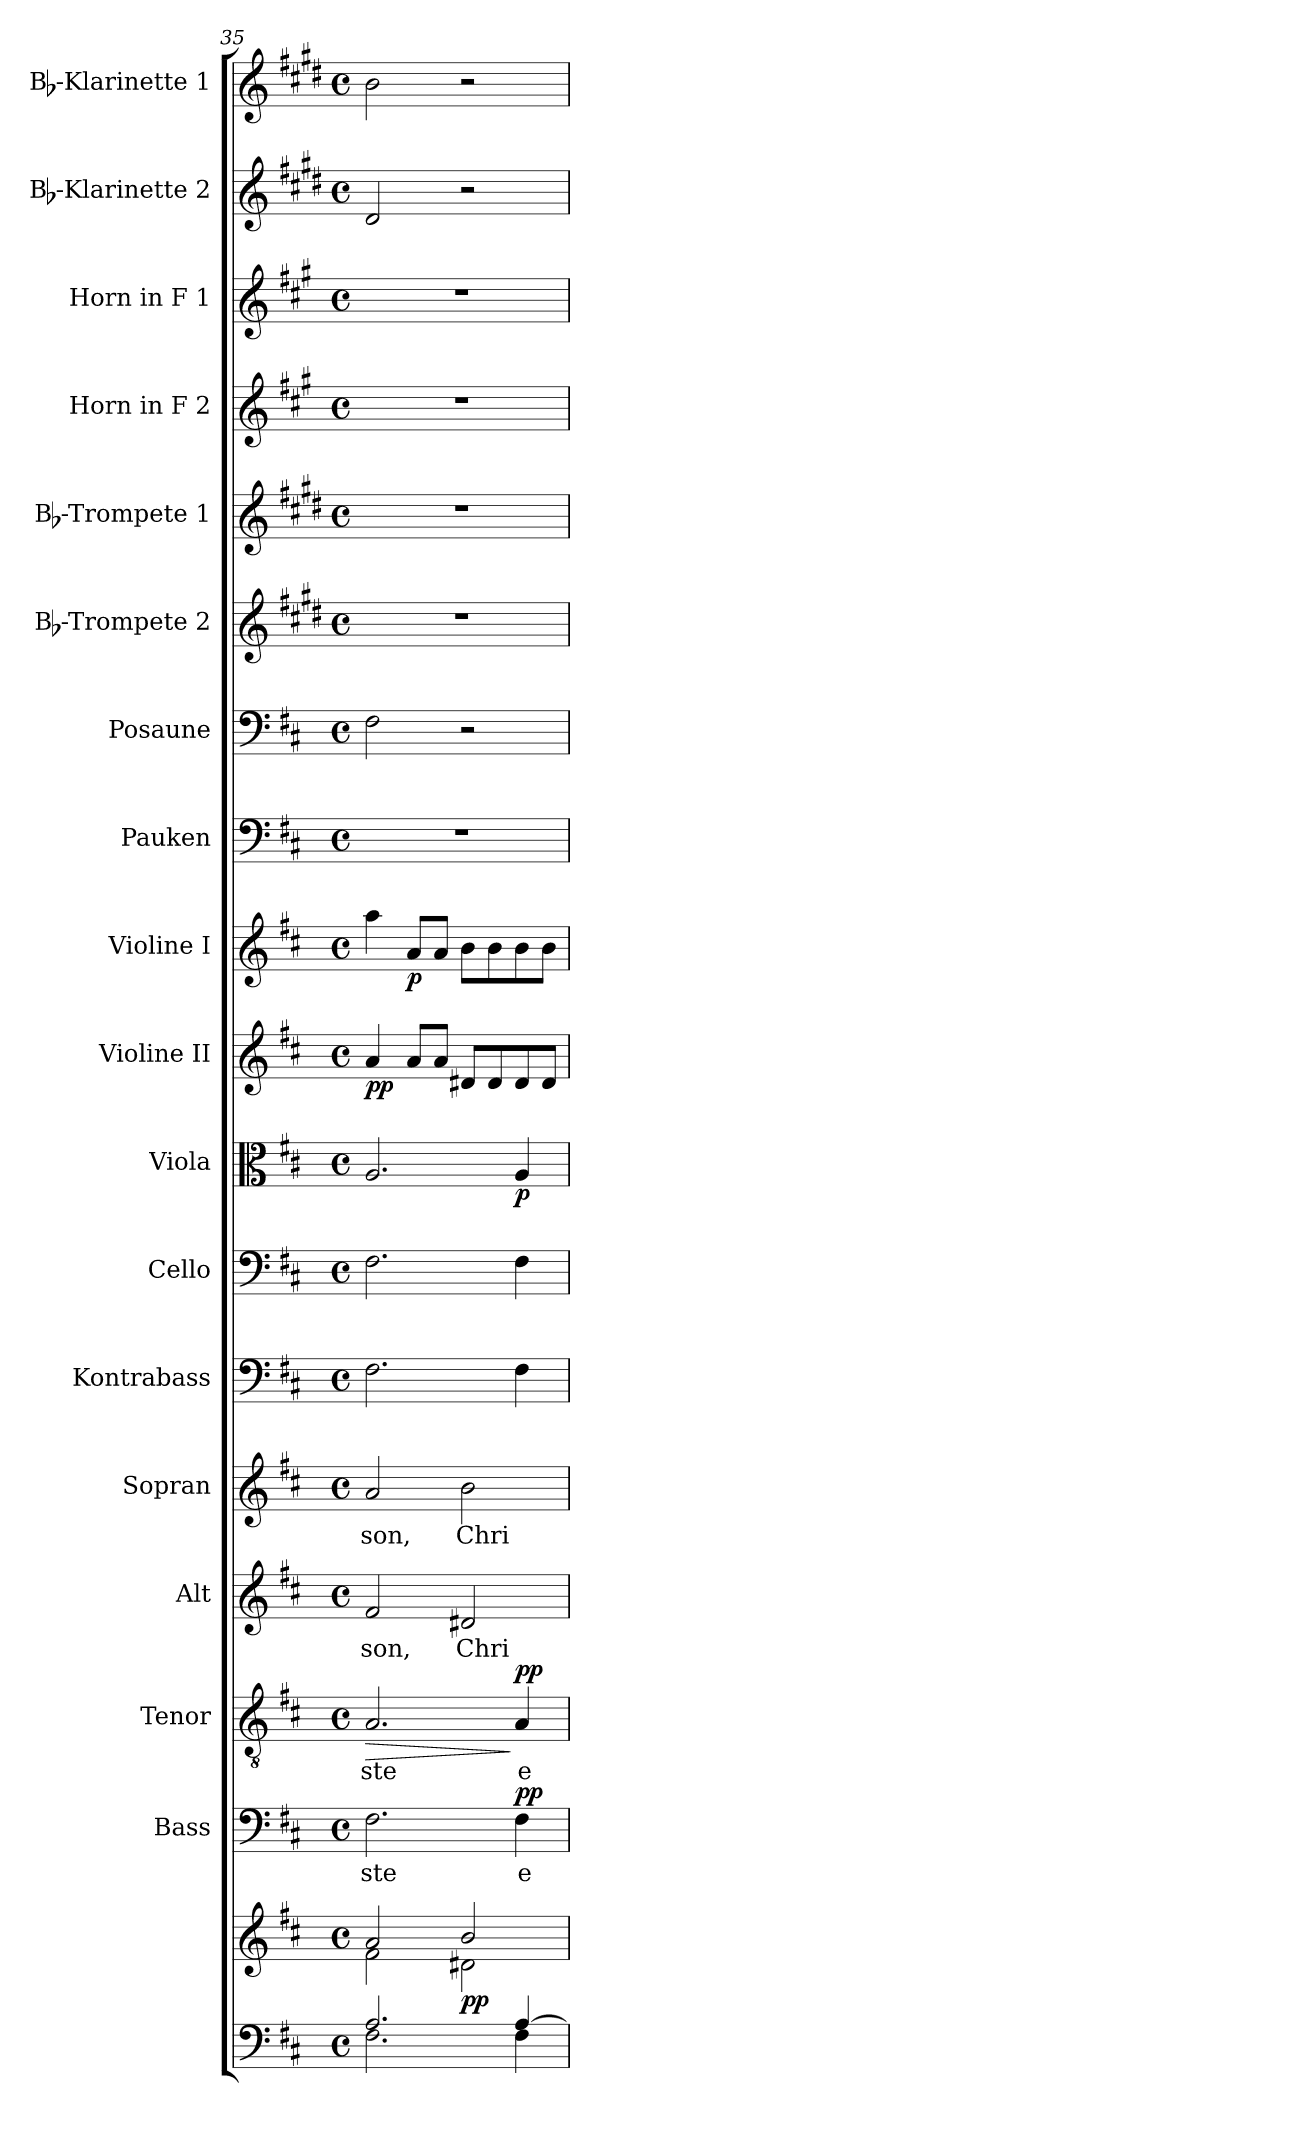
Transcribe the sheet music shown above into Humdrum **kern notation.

**kern	**kern	**dynam	**kern	**text	**dynam	**kern	**text	**dynam	**kern	**text	**kern	**text	**kern	**kern	**kern	**dynam	**kern	**dynam	**kern	**dynam	**kern	**kern	**kern	**kern	**kern	**kern	**kern	**kern
*part18	*part18	*part18	*part17	*part17	*part17	*part16	*part16	*part16	*part15	*part15	*part14	*part14	*part13	*part12	*part11	*part11	*part10	*part10	*part9	*part9	*part8	*part7	*part6	*part5	*part4	*part3	*part2	*part1
*staff19	*staff18	*staff18/19	*staff17	*staff17	*staff17	*staff16	*staff16	*staff16	*staff15	*staff15	*staff14	*staff14	*staff13	*staff12	*staff11	*staff11	*staff10	*staff10	*staff9	*staff9	*staff8	*staff7	*staff6	*staff5	*staff4	*staff3	*staff2	*staff1
*	*	*	*I"Bass	*	*	*I"Tenor	*	*	*I"Alt	*	*I"Sopran	*	*I"Kontrabass	*I"Cello	*I"Viola	*	*I"Violine II	*	*I"Violine I	*	*I"Pauken	*I"Posaune	*I"Bb-Trompete 2	*I"Bb-Trompete 1	*I"Horn in F 2	*I"Horn in F 1	*I"Bb-Klarinette 2	*I"Bb-Klarinette 1
*	*	*	*I'B.	*	*	*I'T.	*	*	*I'A.	*	*I'S.	*	*I'Kb.	*	*I'Vla.	*	*I'Vl. II	*	*I'Vl. I	*	*I'Pk.	*I'Pos.	*I'Bb Trp. 2	*I'Bb Trp. 1	*	*	*I'Bb Kl. 2	*I'Bb Kl. 1
*clefF4	*clefG2	*	*clefF4	*	*	*clefGv2	*	*	*clefG2	*	*clefG2	*	*clefF4	*clefF4	*clefC3	*	*clefG2	*	*clefG2	*	*clefF4	*clefF4	*clefG2	*clefG2	*clefG2	*clefG2	*clefG2	*clefG2
*	*	*	*	*	*	*	*	*	*	*	*	*	*ITrd7c12	*	*	*	*	*	*	*	*	*	*ITrd1c2	*ITrd1c2	*ITrd4c7	*ITrd4c7	*ITrd1c2	*ITrd1c2
*k[f#c#]	*k[f#c#]	*	*k[f#c#]	*	*	*k[f#c#]	*	*	*k[f#c#]	*	*k[f#c#]	*	*k[f#c#]	*k[f#c#]	*k[f#c#]	*	*k[f#c#]	*	*k[f#c#]	*	*k[f#c#]	*k[f#c#]	*k[f#c#]	*k[f#c#]	*k[f#c#]	*k[f#c#]	*k[f#c#]	*k[f#c#]
*D:	*D:	*	*D:	*	*	*D:	*	*	*D:	*	*D:	*	*D:	*D:	*D:	*	*D:	*	*D:	*	*D:	*D:	*D:	*D:	*D:	*D:	*D:	*D:
*M4/4	*M4/4	*	*M4/4	*	*	*M4/4	*	*	*M4/4	*	*M4/4	*	*M4/4	*M4/4	*M4/4	*	*M4/4	*	*M4/4	*	*M4/4	*M4/4	*M4/4	*M4/4	*M4/4	*M4/4	*M4/4	*M4/4
*met(c)	*met(c)	*	*met(c)	*	*	*met(c)	*	*	*met(c)	*	*met(c)	*	*met(c)	*met(c)	*met(c)	*	*met(c)	*	*met(c)	*	*met(c)	*met(c)	*met(c)	*met(c)	*met(c)	*met(c)	*met(c)	*met(c)
=35	=35	=35	=35	=35	=35	=35	=35	=35	=35	=35	=35	=35	=35	=35	=35	=35	=35	=35	=35	=35	=35	=35	=35	=35	=35	=35	=35	=35
*^	*^	*	*	*	*	*	*	*	*	*	*	*	*	*	*	*	*	*	*	*	*	*	*	*	*	*	*	*
!	!	!	!	!	!	!LO:LY:b	!	!	!LO:LY:b	!LO:HP:b	!	!LO:LY:b	!	!LO:LY:b	!	!	!	!	!	!LO:DY:b	!	!	!	!	!	!	!	!	!	!
2.A/	2.F#\	2a/	2f#\	.	2.F#\	-ste	.	2.A/	-ste	>	2f#/	-son,	2a/	-son,	2.FF#\	2.F#\	2.A/	.	4a/	pp	4aa\	.	1r	2F#\	1r	1r	1r	1r	2c#/	2a\
!	!	!	!	!	!	!	!	!	!	!	!	!	!	!	!	!	!	!	!	!	!	!LO:DY:b	!	!	!	!	!	!	!	!
.	.	.	.	.	.	.	.	.	.	.	.	.	.	.	.	.	.	.	8a/L	.	8a/L	p	.	.	.	.	.	.	.	.
.	.	.	.	.	.	.	.	.	.	.	.	.	.	.	.	.	.	.	8a/J	.	8a/J	.	.	.	.	.	.	.	.	.
!	!	!	!	!LO:DY:b	!	!	!	!	!	!	!	!LO:LY:b	!	!LO:LY:b	!	!	!	!	!	!	!	!	!	!	!	!	!	!	!	!
.	.	2b/	2d#X\	pp	.	.	.	.	.	.	2d#X/	Chri-	2b\	Chri-	.	.	.	.	8d#X/L	.	8b\L	.	.	2r	.	.	.	.	2r	2r
.	.	.	.	.	.	.	.	.	.	.	.	.	.	.	.	.	.	.	8d#/	.	8b\	.	.	.	.	.	.	.	.	.
!	!	!	!	!	!	!LO:LY:b	!LO:DY:a	!	!LO:LY:b	!LO:DY:n=1:a	!	!	!	!	!	!	!	!LO:DY:b	!	!	!	!	!	!	!	!	!	!	!	!
[>4A/	4F#\	.	.	.	4F#\	e-	pp	4A/	e-	] pp	.	.	.	.	4FF#\	4F#\	4A/	p	8d#/	.	8b\	.	.	.	.	.	.	.	.	.
.	.	.	.	.	.	.	.	.	.	.	.	.	.	.	.	.	.	.	8d#/J	.	8b\J	.	.	.	.	.	.	.	.	.
*v	*v	*	*	*	*	*	*	*	*	*	*	*	*	*	*	*	*	*	*	*	*	*	*	*	*	*	*	*	*	*
*	*v	*v	*	*	*	*	*	*	*	*	*	*	*	*	*	*	*	*	*	*	*	*	*	*	*	*	*	*	*
=	=	=	=	=	=	=	=	=	=	=	=	=	=	=	=	=	=	=	=	=	=	=	=	=	=	=	=	=
*-	*-	*-	*-	*-	*-	*-	*-	*-	*-	*-	*-	*-	*-	*-	*-	*-	*-	*-	*-	*-	*-	*-	*-	*-	*-	*-	*-	*-
